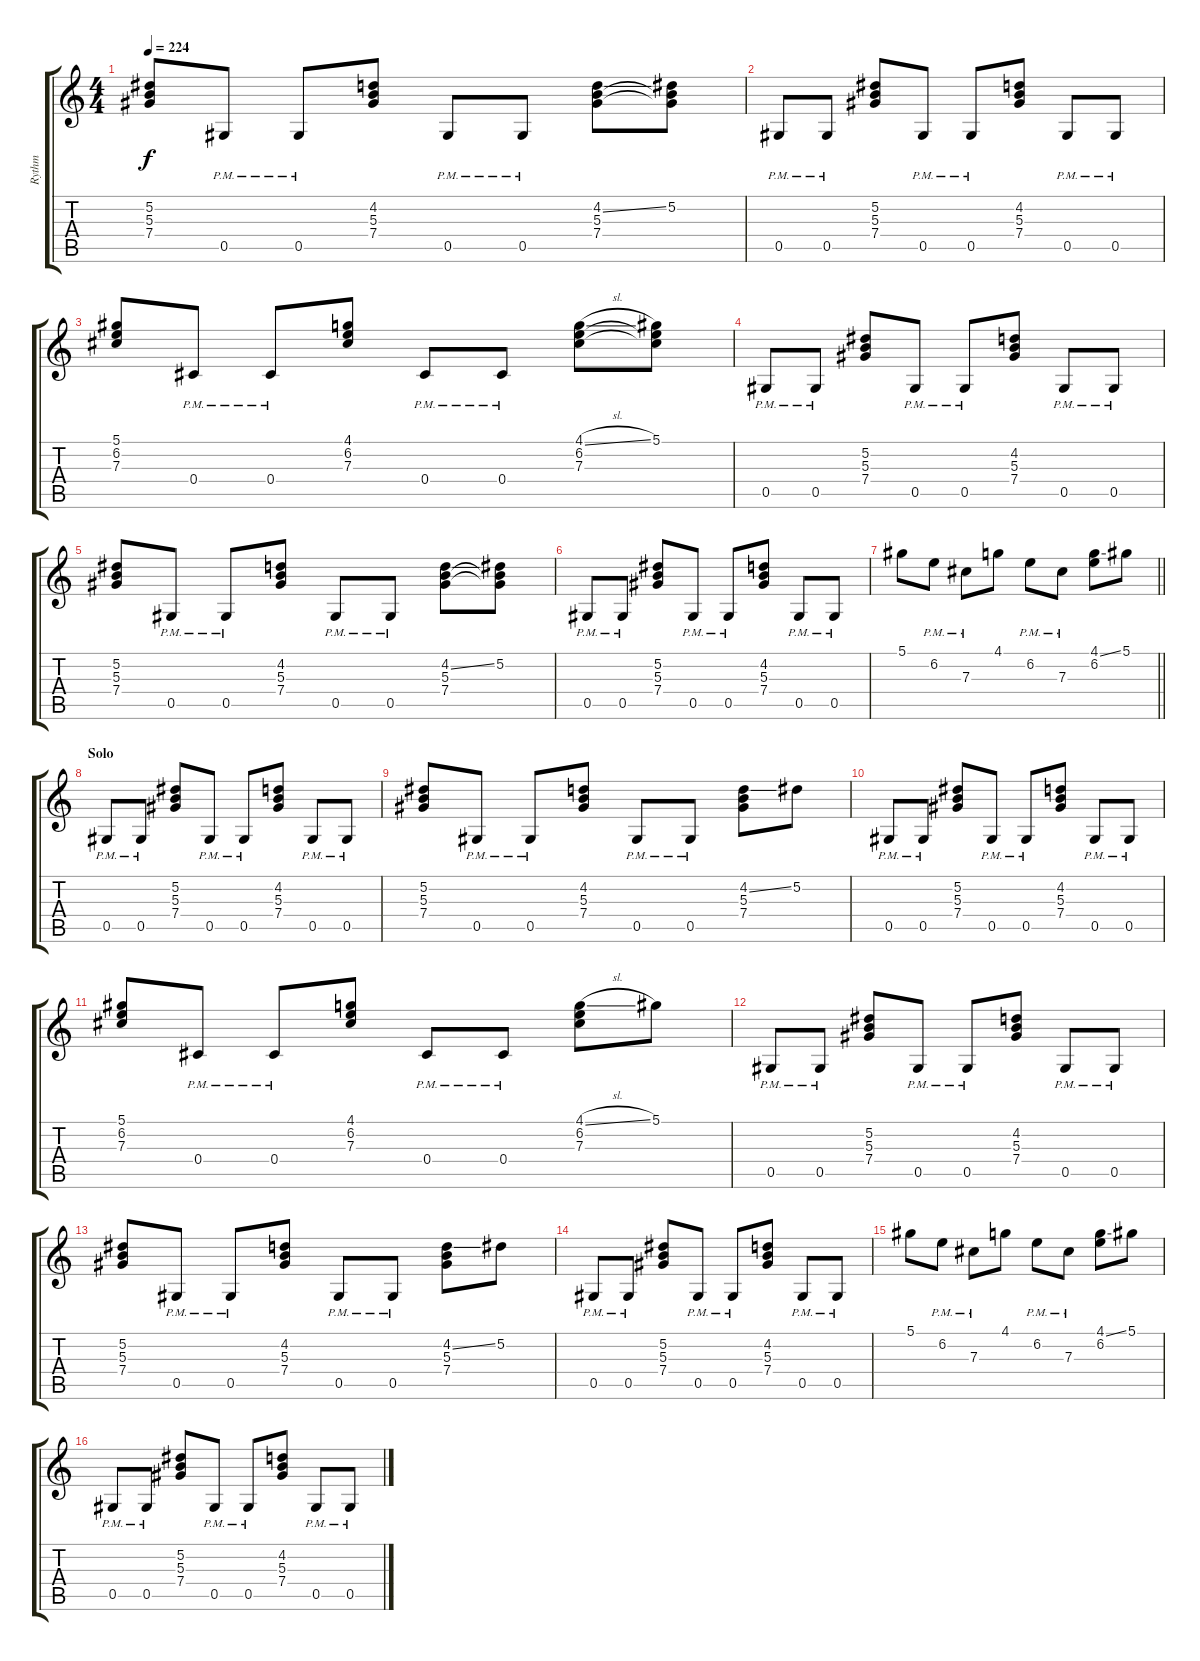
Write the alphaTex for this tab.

\track ("Rythm" "Rythm") {instrument distortionguitar}
\staff {score tabs}
\tuning (Eb4 Bb3 Gb3 Db3 Ab2 Eb2) {hide}
\ts (4 4)
\tempo 224
\clef g2
\ks c
(5.2 5.3 7.4).8{dy f} 0.5{pm}.8 0.5{pm}.8 (4.2 5.3 7.4).8 0.5{pm}.8 0.5{pm}.8 (4.2{ss} 5.3 7.4).8 (5.2 5.3{t} 7.4{t}).8 |
0.5{pm}.8 0.5{pm}.8 (5.2 5.3 7.4).8 0.5{pm}.8 0.5{pm}.8 (4.2 5.3 7.4).8 0.5{pm}.8 0.5{pm}.8 |
(5.1 6.2 7.3).8 0.4{pm}.8 0.4{pm}.8 (4.1 6.2 7.3).8 0.4{pm}.8 0.4{pm}.8 (4.1{sl} 6.2 7.3).8 (5.1 6.2{t} 7.3{t}).8 |
0.5{pm}.8 0.5{pm}.8 (5.2 5.3 7.4).8 0.5{pm}.8 0.5{pm}.8 (4.2 5.3 7.4).8 0.5{pm}.8 0.5{pm}.8 |
(5.2 5.3 7.4).8 0.5{pm}.8 0.5{pm}.8 (4.2 5.3 7.4).8 0.5{pm}.8 0.5{pm}.8 (4.2{ss} 5.3 7.4).8 (5.2 5.3{t} 7.4{t}).8 |
0.5{pm}.8 0.5{pm}.8 (5.2 5.3 7.4).8 0.5{pm}.8 0.5{pm}.8 (4.2 5.3 7.4).8 0.5{pm}.8 0.5{pm}.8 |
\barLineRight lightlight
5.1.8 6.2{pm}.8 7.3{pm}.8 4.1.8 6.2{pm}.8 7.3{pm}.8 (4.1{ss} 6.2).8 5.1.8 |
\section ("" "Solo")
0.5{pm}.8 0.5{pm}.8 (5.2 5.3 7.4).8 0.5{pm}.8 0.5{pm}.8 (4.2 5.3 7.4).8 0.5{pm}.8 0.5{pm}.8 |
(5.2 5.3 7.4).8 0.5{pm}.8 0.5{pm}.8 (4.2 5.3 7.4).8 0.5{pm}.8 0.5{pm}.8 (4.2{ss} 5.3 7.4).8 5.2.8 |
0.5{pm}.8 0.5{pm}.8 (5.2 5.3 7.4).8 0.5{pm}.8 0.5{pm}.8 (4.2 5.3 7.4).8 0.5{pm}.8 0.5{pm}.8 |
(5.1 6.2 7.3).8 0.4{pm}.8 0.4{pm}.8 (4.1 6.2 7.3).8 0.4{pm}.8 0.4{pm}.8 (4.1{sl} 6.2 7.3).8 5.1.8 |
0.5{pm}.8 0.5{pm}.8 (5.2 5.3 7.4).8 0.5{pm}.8 0.5{pm}.8 (4.2 5.3 7.4).8 0.5{pm}.8 0.5{pm}.8 |
(5.2 5.3 7.4).8 0.5{pm}.8 0.5{pm}.8 (4.2 5.3 7.4).8 0.5{pm}.8 0.5{pm}.8 (4.2{ss} 5.3 7.4).8 5.2.8 |
0.5{pm}.8 0.5{pm}.8 (5.2 5.3 7.4).8 0.5{pm}.8 0.5{pm}.8 (4.2 5.3 7.4).8 0.5{pm}.8 0.5{pm}.8 |
5.1.8 6.2{pm}.8 7.3{pm}.8 4.1.8 6.2{pm}.8 7.3{pm}.8 (4.1{ss} 6.2).8 5.1.8 |
0.5{pm}.8 0.5{pm}.8 (5.2 5.3 7.4).8 0.5{pm}.8 0.5{pm}.8 (4.2 5.3 7.4).8 0.5{pm}.8 0.5{pm}.8
